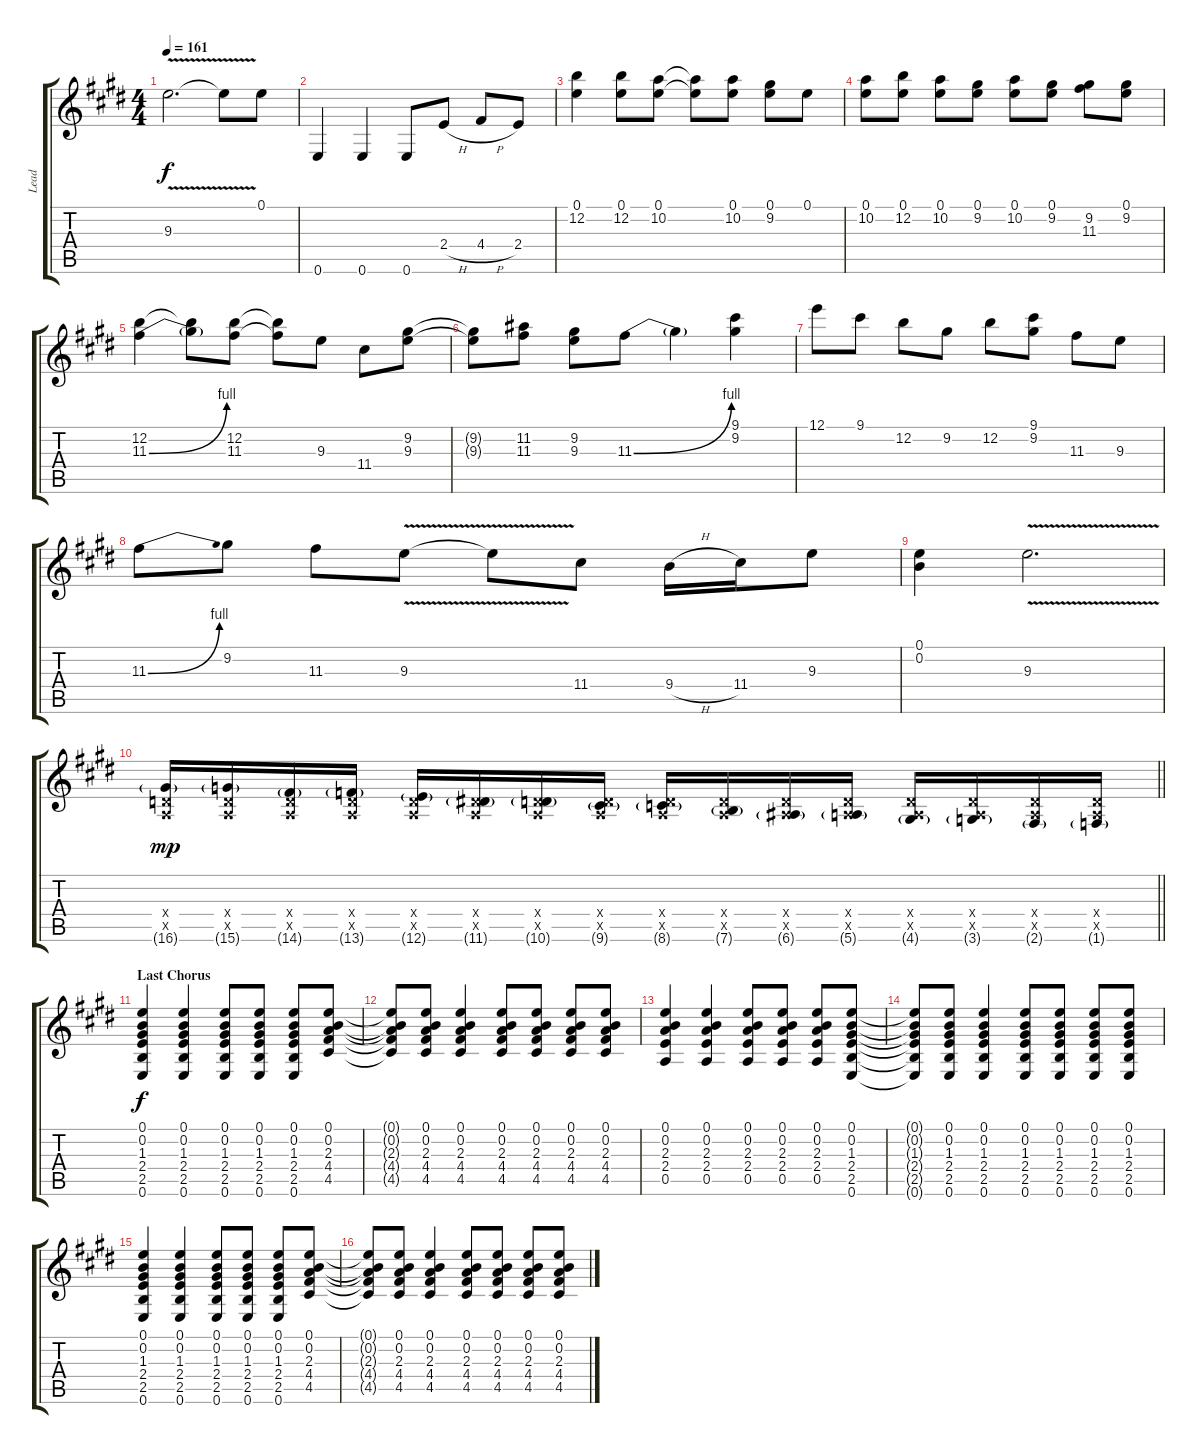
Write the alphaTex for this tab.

\track ("Lead" "Lead") {instrument distortionguitar}
\staff {score tabs}
\tuning (E4 B3 G3 D3 A2 E2) {hide}
\ts (4 4)
\tempo 161
\clef g2
\ks e
9.3{v}.2{d dy f} 9.3{t}.8 0.1.8 |
0.6.4 0.6.4 0.6.8 2.4{h}.8 4.4{h}.8 2.4.8 |
(0.1 12.2).4 (0.1 12.2).8 (0.1 10.2).8 (0.1{t} 10.2{t}).8 (0.1 10.2).8 (0.1 9.2).8 0.1.8 |
(0.1 10.2).8 (0.1 12.2).8 (0.1 10.2).8 (0.1 9.2).8 (0.1 10.2).8 (0.1 9.2).8 (9.2 11.3).8 (0.1 9.2).8 |
(12.2 11.3{be (bend 0 0 60 4)}).4 (12.2{t} 11.3{t}).8 (12.2 11.3).8 (12.2{t} 11.3{t}).8 9.3.8 11.4.8 (9.2 9.3).8 |
(9.2{t} 9.3{t}).8 (11.2 11.3).8 (9.2 9.3).8 11.3{be (bend 0 0 60 4)}.8 11.3{t}.4 (9.1 9.2).4 |
12.1.8 9.1.8 12.2.8 9.2.8 12.2.8 (9.1 9.2).8 11.3.8 9.3.8 |
11.3{be (bend 0 0 60 4)}.8 9.2.8 11.3.8 9.3{v}.8 9.3{t}.8 11.4.8 9.4{h}.16 11.4.16 9.3.8 |
(0.1 0.2).4 9.3{v}.2{d} |
\barLineRight lightlight
(0.4{x} 0.5{x} 16.6{g}).16{dy mp} (0.4{x} 0.5{x} 15.6{g}).16 (0.4{x} 0.5{x} 14.6{g}).16 (0.4{x} 0.5{x} 13.6{g}).16 (0.4{x} 0.5{x} 12.6{g}).16 (0.4{x} 0.5{x} 11.6{g}).16 (0.4{x} 0.5{x} 10.6{g}).16 (0.4{x} 0.5{x} 9.6{g}).16 (0.4{x} 0.5{x} 8.6{g}).16 (0.4{x} 0.5{x} 7.6{g}).16 (0.4{x} 0.5{x} 6.6{g}).16 (0.4{x} 0.5{x} 5.6{g}).16 (0.4{x} 0.5{x} 4.6{g}).16 (0.4{x} 0.5{x} 3.6{g}).16 (0.4{x} 0.5{x} 2.6{g}).16 (0.4{x} 0.5{x} 1.6{g}).16 |
\section ("" "Last Chorus")
(0.1 0.2 1.3 2.4 2.5 0.6).4{dy f volume 13 balance 0} (0.1 0.2 1.3 2.4 2.5 0.6).4 (0.1 0.2 1.3 2.4 2.5 0.6).8 (0.1 0.2 1.3 2.4 2.5 0.6).8 (0.1 0.2 1.3 2.4 2.5 0.6).8 (0.1 0.2 2.3 4.4 4.5).8 |
(0.1{t} 0.2{t} 2.3{t} 4.4{t} 4.5{t}).8 (0.1 0.2 2.3 4.4 4.5).8 (0.1 0.2 2.3 4.4 4.5).4 (0.1 0.2 2.3 4.4 4.5).8 (0.1 0.2 2.3 4.4 4.5).8 (0.1 0.2 2.3 4.4 4.5).8 (0.1 0.2 2.3 4.4 4.5).8 |
(0.1 0.2 2.3 2.4 0.5).4 (0.1 0.2 2.3 2.4 0.5).4 (0.1 0.2 2.3 2.4 0.5).8 (0.1 0.2 2.3 2.4 0.5).8 (0.1 0.2 2.3 2.4 0.5).8 (0.1 0.2 1.3 2.4 2.5 0.6).8 |
(0.1{t} 0.2{t} 1.3{t} 2.4{t} 2.5{t} 0.6{t}).8 (0.1 0.2 1.3 2.4 2.5 0.6).8 (0.1 0.2 1.3 2.4 2.5 0.6).4 (0.1 0.2 1.3 2.4 2.5 0.6).8 (0.1 0.2 1.3 2.4 2.5 0.6).8 (0.1 0.2 1.3 2.4 2.5 0.6).8 (0.1 0.2 1.3 2.4 2.5 0.6).8 |
(0.1 0.2 1.3 2.4 2.5 0.6).4 (0.1 0.2 1.3 2.4 2.5 0.6).4 (0.1 0.2 1.3 2.4 2.5 0.6).8 (0.1 0.2 1.3 2.4 2.5 0.6).8 (0.1 0.2 1.3 2.4 2.5 0.6).8 (0.1 0.2 2.3 4.4 4.5).8 |
(0.1{t} 0.2{t} 2.3{t} 4.4{t} 4.5{t}).8 (0.1 0.2 2.3 4.4 4.5).8 (0.1 0.2 2.3 4.4 4.5).4 (0.1 0.2 2.3 4.4 4.5).8 (0.1 0.2 2.3 4.4 4.5).8 (0.1 0.2 2.3 4.4 4.5).8 (0.1 0.2 2.3 4.4 4.5).8
